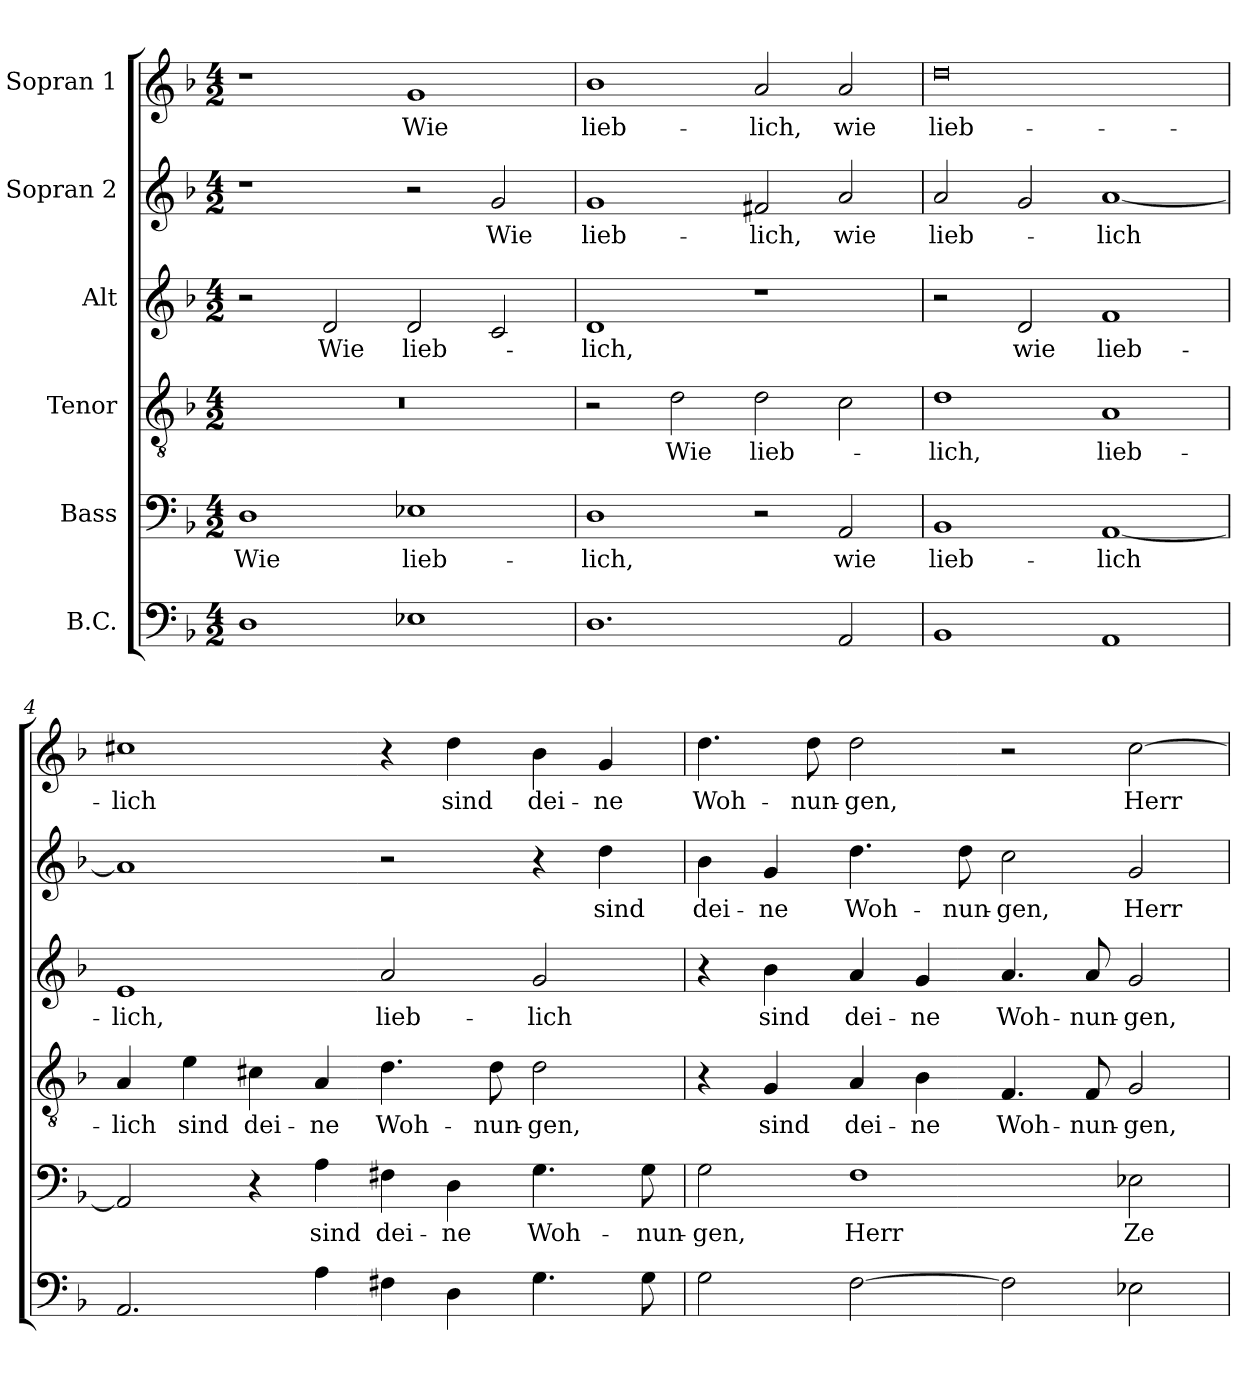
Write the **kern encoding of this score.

**kern	**kern	**text	**kern	**text	**kern	**text	**kern	**text	**kern	**text
*part6	*part5	*part5	*part4	*part4	*part3	*part3	*part2	*part2	*part1	*part1
*staff6	*staff5	*staff5	*staff4	*staff4	*staff3	*staff3	*staff2	*staff2	*staff1	*staff1
*I"B.C.	*I"Bass	*	*I"Tenor	*	*I"Alt	*	*I"Sopran 2	*	*I"Sopran 1	*
*clefF4	*clefF4	*	*clefGv2	*	*clefG2	*	*clefG2	*	*clefG2	*
*k[b-]	*k[b-]	*	*k[b-]	*	*k[b-]	*	*k[b-]	*	*k[b-]	*
*M4/2	*M4/2	*	*M4/2	*	*M4/2	*	*M4/2	*	*M4/2	*
*MM140	*MM140	*	*MM140	*	*MM140	*	*MM140	*	*MM140	*
=1	=1	=1	=1	=1	=1	=1	=1	=1	=1	=1
1D	1D	Wie	0r	.	2r	.	1r	.	1r	.
.	.	.	.	.	2d/	Wie	.	.	.	.
1E-X	1E-X	lieb-	.	.	2d/	lieb-	2r	.	1g	Wie
.	.	.	.	.	2c/	.	2g/	Wie	.	.
=2	=2	=2	=2	=2	=2	=2	=2	=2	=2	=2
1.D	1D	-lich,	2r	.	1d	-lich,	1g	lieb-	1b-	lieb-
.	.	.	2d\	Wie	.	.	.	.	.	.
.	2r	.	2d\	lieb-	1r	.	2f#X/	-lich,	2a/	-lich,
2AA/	2AA/	wie	2c\	.	.	.	2a/	wie	2a/	wie
=3	=3	=3	=3	=3	=3	=3	=3	=3	=3	=3
1BB-	1BB-	lieb-	1d	-lich,	2r	.	2a/	lieb-	0dd	lieb-
.	.	.	.	.	2d/	wie	2g/	.	.	.
1AA	[1AA	-lich	1A	lieb-	1f	lieb-	[1a	-lich	.	.
=4	=4	=4	=4	=4	=4	=4	=4	=4	=4	=4
2.AA/	2AA/]	.	4A/	-lich	1e	-lich,	1a]	.	1cc#X	-lich
.	.	.	4e\	sind	.	.	.	.	.	.
.	4r	.	4c#X\	dei-	.	.	.	.	.	.
4A\	4A\	sind	4A/	-ne	.	.	.	.	.	.
4F#X\	4F#X\	dei-	4.d\	Woh-	2a/	lieb-	2r	.	4r	.
4D\	4D\	-ne	.	.	.	.	.	.	4dd\	sind
.	.	.	8d\	-nun-	.	.	.	.	.	.
4.G\	4.G\	Woh-	2d\	-gen,	2g/	-lich	4r	.	4b-\	dei-
.	.	.	.	.	.	.	4dd\	sind	4g/	-ne
8G\	8G\	-nun-	.	.	.	.	.	.	.	.
!!LO:LB:g=z
=5	=5	=5	=5	=5	=5	=5	=5	=5	=5	=5
2G\	2G\	-gen,	4r	.	4r	.	4b-\	dei-	4.dd\	Woh-
.	.	.	4G/	sind	4b-\	sind	4g/	-ne	.	.
.	.	.	.	.	.	.	.	.	8dd\	-nun-
[2F\	1F	Herr	4A/	dei-	4a/	dei-	4.dd\	Woh-	2dd\	-gen,
.	.	.	4B-\	-ne	4g/	-ne	.	.	.	.
.	.	.	.	.	.	.	8dd\	-nun-	.	.
2F\]	.	.	4.F/	Woh-	4.a/	Woh-	2cc\	-gen,	2r	.
.	.	.	8F/	-nun-	8a/	-nun-	.	.	.	.
2E-X\	2E-X\	Ze-	2G/	-gen,	2g/	-gen,	2g/	Herr	[2cc\	Herr
=	=	=	=	=	=	=	=	=	=	=
*-	*-	*-	*-	*-	*-	*-	*-	*-	*-	*-
